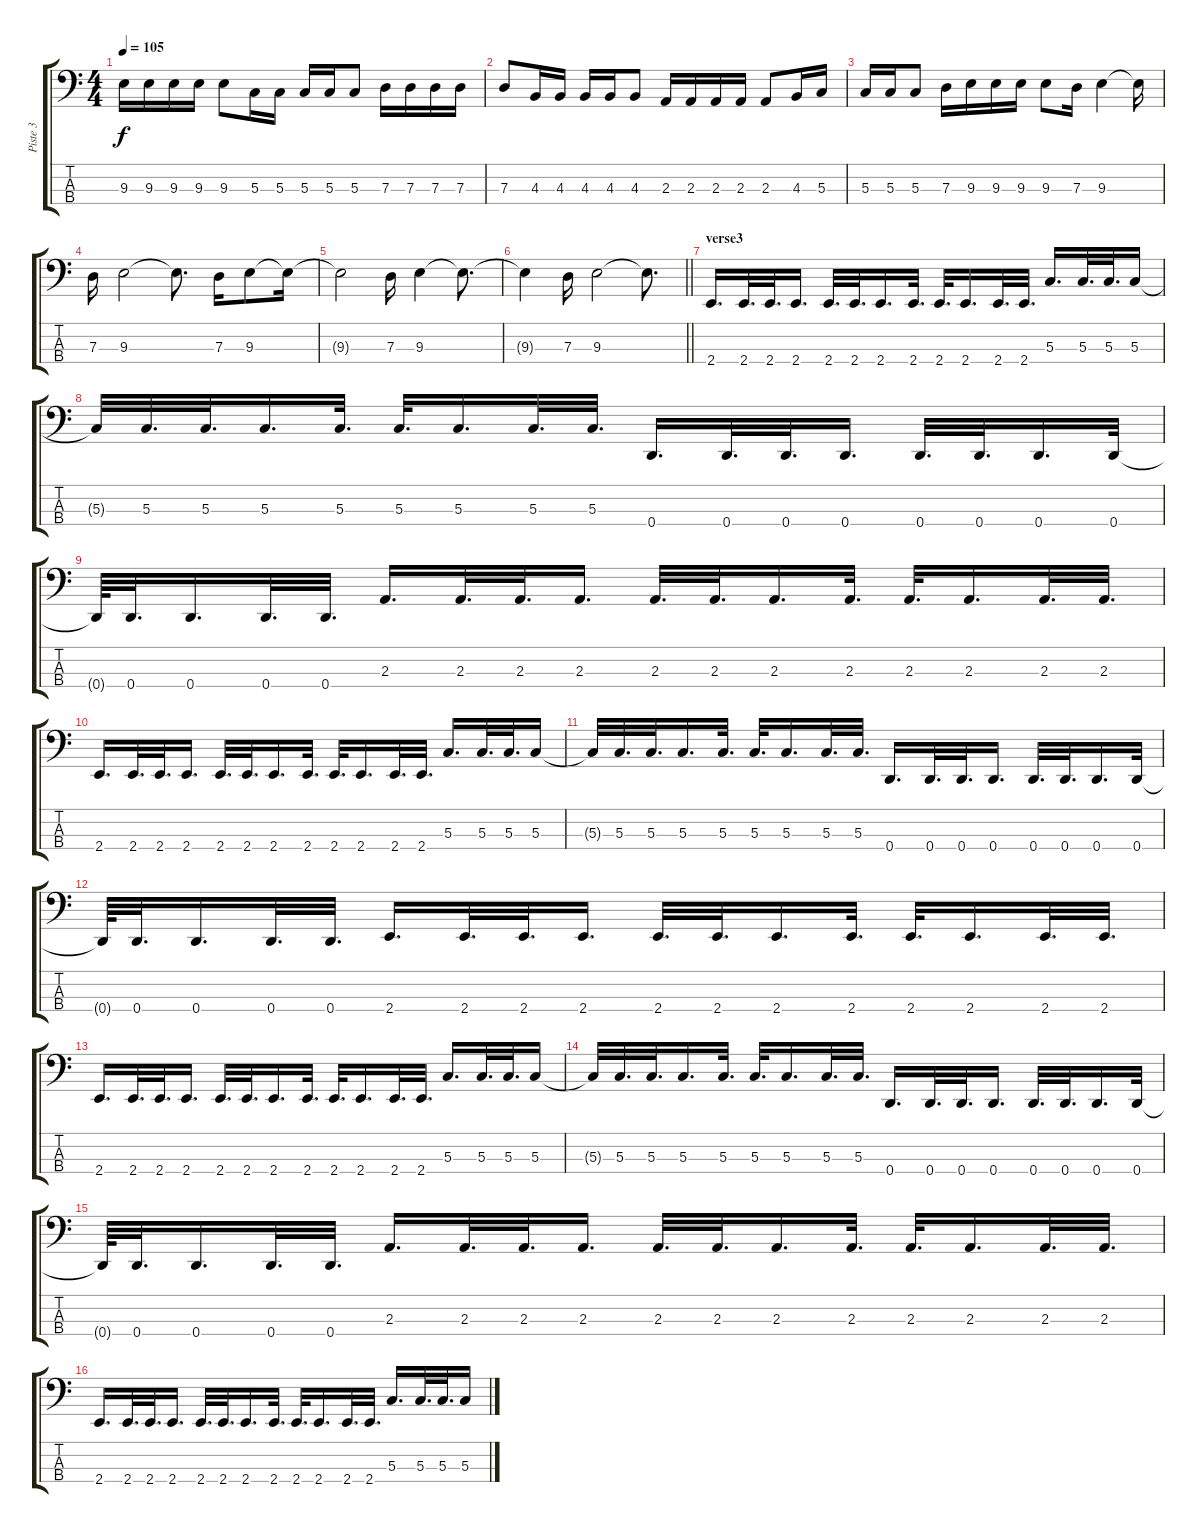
\track ("Piste 3" "Piste 3") {instrument electricbassfinger}
\staff {score tabs}
\tuning (F2 C2 G1 D1) {hide}
\ts (4 4)
\tempo 105
\clef f4
\ks c
9.3.16{dy f} 9.3.16 9.3.16 9.3.16 9.3.8 5.3.16 5.3.16 5.3.16 5.3.16 5.3.8 7.3.16 7.3.16 7.3.16 7.3.16 |
7.3.8 4.3.16 4.3.16 4.3.16 4.3.16 4.3.8 2.3.16 2.3.16 2.3.16 2.3.16 2.3.8 4.3.16 5.3.16 |
5.3.16 5.3.16 5.3.8 7.3.16 9.3.16 9.3.16 9.3.16 9.3.8 7.3.16 9.3.4 9.3{t}.16 |
7.3.16 9.3.2 9.3{t}.8{d} 7.3.16 9.3.8 9.3{t}.16 |
9.3{t}.2 7.3.16 9.3.4 9.3{t}.8{d} |
\barLineRight lightlight
9.3{t}.4 7.3.16 9.3.2 9.3{t}.8{d} |
\section ("" "verse3")
2.4.16{d} 2.4.32{d} 2.4.32{d} 2.4.16{d} 2.4.32{d} 2.4.32{d} 2.4.16{d} 2.4.32{d} 2.4.32{d} 2.4.16{d} 2.4.32{d} 2.4.32{d} 5.3.16{d} 5.3.32{d} 5.3.32{d} 5.3.16 |
5.3{t}.32 5.3.32{d} 5.3.32{d} 5.3.16{d} 5.3.32{d} 5.3.32{d} 5.3.16{d} 5.3.32{d} 5.3.32{d} 0.4.16{d} 0.4.32{d} 0.4.32{d} 0.4.16{d} 0.4.32{d} 0.4.32{d} 0.4.16{d} 0.4.32 |
0.4{t}.64 0.4.32{d} 0.4.16{d} 0.4.32{d} 0.4.32{d} 2.3.16{d} 2.3.32{d} 2.3.32{d} 2.3.16{d} 2.3.32{d} 2.3.32{d} 2.3.16{d} 2.3.32{d} 2.3.32{d} 2.3.16{d} 2.3.32{d} 2.3.32{d} |
2.4.16{d} 2.4.32{d} 2.4.32{d} 2.4.16{d} 2.4.32{d} 2.4.32{d} 2.4.16{d} 2.4.32{d} 2.4.32{d} 2.4.16{d} 2.4.32{d} 2.4.32{d} 5.3.16{d} 5.3.32{d} 5.3.32{d} 5.3.16 |
5.3{t}.32 5.3.32{d} 5.3.32{d} 5.3.16{d} 5.3.32{d} 5.3.32{d} 5.3.16{d} 5.3.32{d} 5.3.32{d} 0.4.16{d} 0.4.32{d} 0.4.32{d} 0.4.16{d} 0.4.32{d} 0.4.32{d} 0.4.16{d} 0.4.32 |
0.4{t}.64 0.4.32{d} 0.4.16{d} 0.4.32{d} 0.4.32{d} 2.4.16{d} 2.4.32{d} 2.4.32{d} 2.4.16{d} 2.4.32{d} 2.4.32{d} 2.4.16{d} 2.4.32{d} 2.4.32{d} 2.4.16{d} 2.4.32{d} 2.4.32{d} |
2.4.16{d} 2.4.32{d} 2.4.32{d} 2.4.16{d} 2.4.32{d} 2.4.32{d} 2.4.16{d} 2.4.32{d} 2.4.32{d} 2.4.16{d} 2.4.32{d} 2.4.32{d} 5.3.16{d} 5.3.32{d} 5.3.32{d} 5.3.16 |
5.3{t}.32 5.3.32{d} 5.3.32{d} 5.3.16{d} 5.3.32{d} 5.3.32{d} 5.3.16{d} 5.3.32{d} 5.3.32{d} 0.4.16{d} 0.4.32{d} 0.4.32{d} 0.4.16{d} 0.4.32{d} 0.4.32{d} 0.4.16{d} 0.4.32 |
0.4{t}.64 0.4.32{d} 0.4.16{d} 0.4.32{d} 0.4.32{d} 2.3.16{d} 2.3.32{d} 2.3.32{d} 2.3.16{d} 2.3.32{d} 2.3.32{d} 2.3.16{d} 2.3.32{d} 2.3.32{d} 2.3.16{d} 2.3.32{d} 2.3.32{d} |
2.4.16{d} 2.4.32{d} 2.4.32{d} 2.4.16{d} 2.4.32{d} 2.4.32{d} 2.4.16{d} 2.4.32{d} 2.4.32{d} 2.4.16{d} 2.4.32{d} 2.4.32{d} 5.3.16{d} 5.3.32{d} 5.3.32{d} 5.3.16
